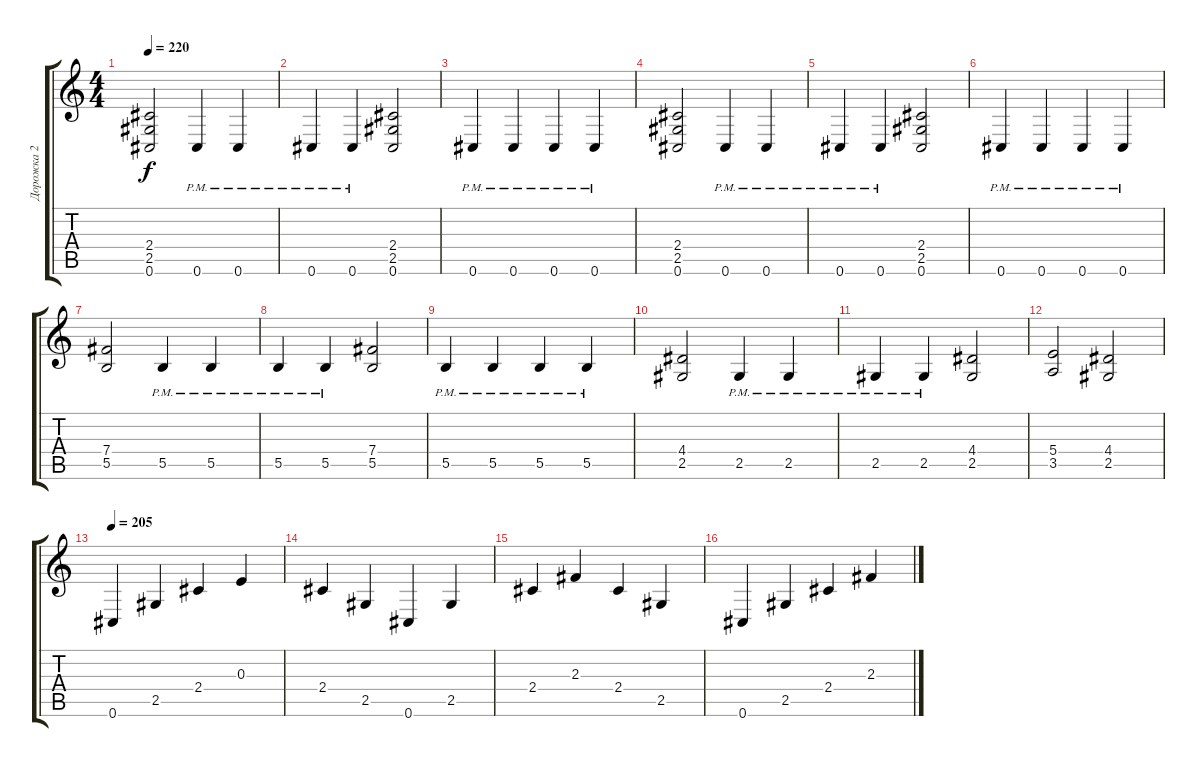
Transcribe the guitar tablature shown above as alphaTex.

\track ("Дорожка 2" "Дорожка 2") {instrument distortionguitar}
\staff {score tabs}
\tuning (Db4 Ab3 E3 B2 Gb2 Db2) {hide}
\ts (4 4)
\tempo 220
\clef g2
\ks c
(2.4 2.5 0.6).2{dy f} 0.6{pm}.4 0.6{pm}.4 |
0.6{pm}.4 0.6{pm}.4 (2.4 2.5 0.6).2 |
0.6{pm}.4 0.6{pm}.4 0.6{pm}.4 0.6{pm}.4 |
(2.4 2.5 0.6).2 0.6{pm}.4 0.6{pm}.4 |
0.6{pm}.4 0.6{pm}.4 (2.4 2.5 0.6).2 |
0.6{pm}.4 0.6{pm}.4 0.6{pm}.4 0.6{pm}.4 |
(7.4 5.5).2 5.5{pm}.4 5.5{pm}.4 |
5.5{pm}.4 5.5{pm}.4 (7.4 5.5).2 |
5.5{pm}.4 5.5{pm}.4 5.5{pm}.4 5.5{pm}.4 |
(4.4 2.5).2 2.5{pm}.4 2.5{pm}.4 |
2.5{pm}.4 2.5{pm}.4 (4.4 2.5).2 |
(5.4 3.5).2 (4.4 2.5).2 |
\tempo 205
0.6.4{instrument acousticguitarsteel} 2.5.4 2.4.4 0.3.4 |
2.4.4 2.5.4 0.6.4 2.5.4 |
2.4.4 2.3.4 2.4.4 2.5.4 |
0.6.4 2.5.4 2.4.4 2.3.4
